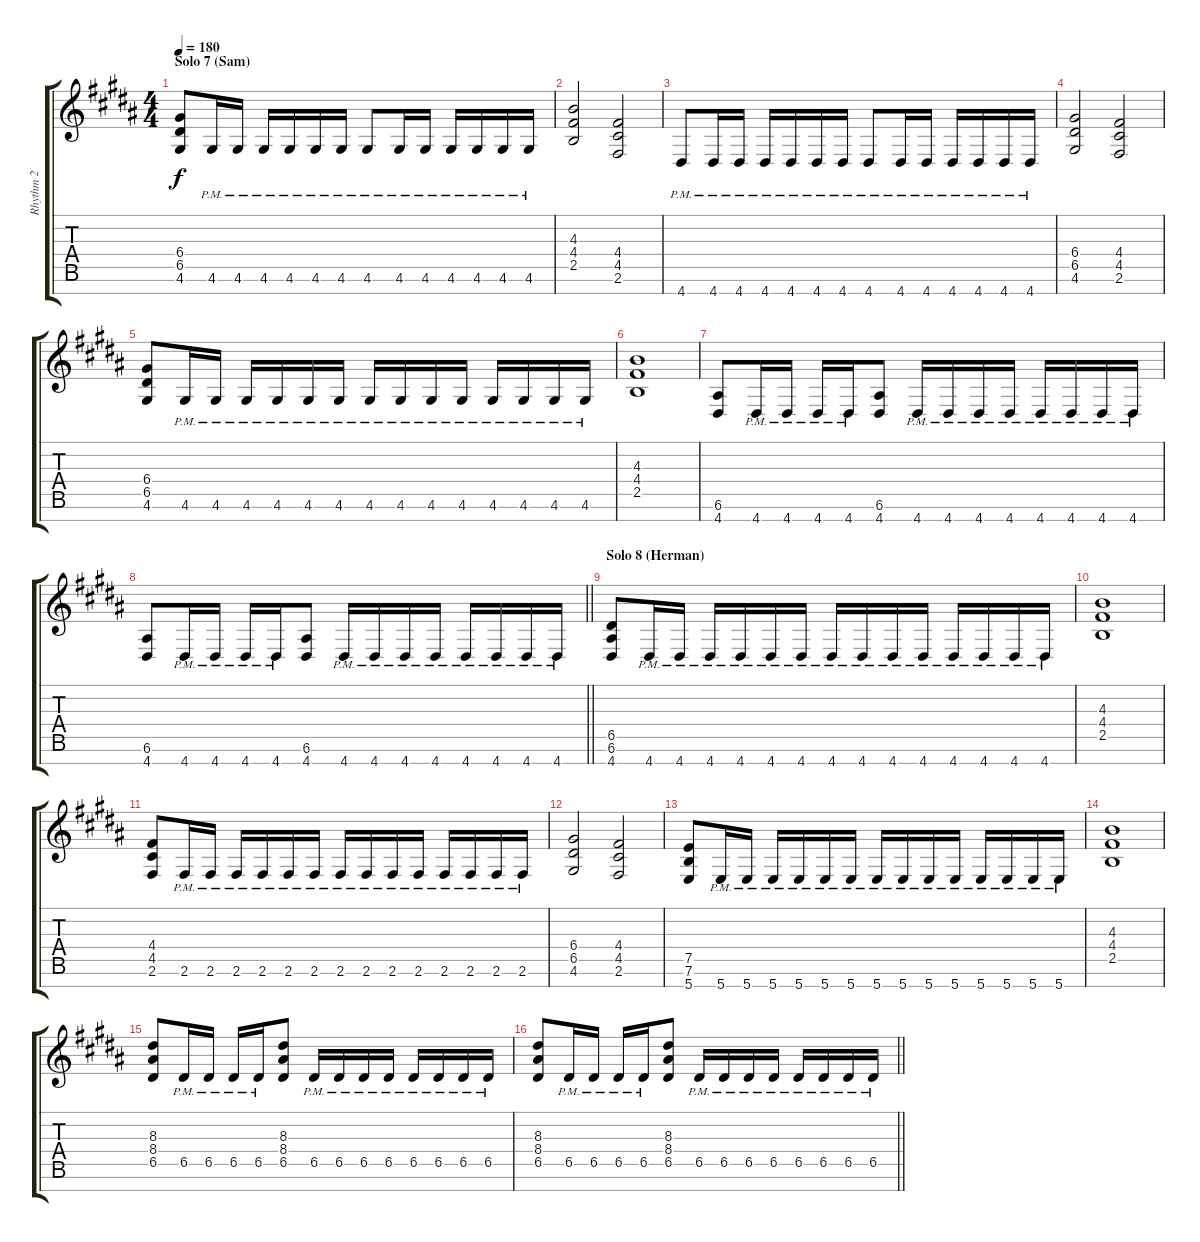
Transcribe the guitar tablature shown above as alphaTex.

\track ("Rhythm 2" "Rhythm 2") {instrument distortionguitar}
\staff {score tabs}
\tuning (E4 B3 G3 D3 A2 E2 B1) {hide}
\ts (4 4)
\section ("" "Solo 7 (Sam)")
\tempo 180
\clef g2
\ks g#minor
(6.4 6.5 4.6).8{dy f} 4.6{pm}.16 4.6{pm}.16 4.6{pm}.16 4.6{pm}.16 4.6{pm}.16 4.6{pm}.16 4.6{pm}.8 4.6{pm}.16 4.6{pm}.16 4.6{pm}.16 4.6{pm}.16 4.6{pm}.16 4.6{pm}.16 |
(4.3 4.4 2.5).2 (4.4 4.5 2.6).2 |
4.7{pm}.8 4.7{pm}.16 4.7{pm}.16 4.7{pm}.16 4.7{pm}.16 4.7{pm}.16 4.7{pm}.16 4.7{pm}.8 4.7{pm}.16 4.7{pm}.16 4.7{pm}.16 4.7{pm}.16 4.7{pm}.16 4.7{pm}.16 |
(6.4 6.5 4.6).2 (4.4 4.5 2.6).2 |
(6.4 6.5 4.6).8 4.6{pm}.16 4.6{pm}.16 4.6{pm}.16 4.6{pm}.16 4.6{pm}.16 4.6{pm}.16 4.6{pm}.16 4.6{pm}.16 4.6{pm}.16 4.6{pm}.16 4.6{pm}.16 4.6{pm}.16 4.6{pm}.16 4.6{pm}.16 |
(4.3 4.4 2.5).1 |
(6.6 4.7).8 4.7{pm}.16 4.7{pm}.16 4.7{pm}.16 4.7{pm}.16 (6.6 4.7).8 4.7{pm}.16 4.7{pm}.16 4.7{pm}.16 4.7{pm}.16 4.7{pm}.16 4.7{pm}.16 4.7{pm}.16 4.7{pm}.16 |
\barLineRight lightlight
(6.6 4.7).8 4.7{pm}.16 4.7{pm}.16 4.7{pm}.16 4.7{pm}.16 (6.6 4.7).8 4.7{pm}.16 4.7{pm}.16 4.7{pm}.16 4.7{pm}.16 4.7{pm}.16 4.7{pm}.16 4.7{pm}.16 4.7{pm}.16 |
\section ("" "Solo 8 (Herman)")
(6.5 6.6 4.7).8 4.7{pm}.16 4.7{pm}.16 4.7{pm}.16 4.7{pm}.16 4.7{pm}.16 4.7{pm}.16 4.7{pm}.16 4.7{pm}.16 4.7{pm}.16 4.7{pm}.16 4.7{pm}.16 4.7{pm}.16 4.7{pm}.16 4.7{pm}.16 |
(4.3 4.4 2.5).1 |
(4.4 4.5 2.6).8 2.6{pm}.16 2.6{pm}.16 2.6{pm}.16 2.6{pm}.16 2.6{pm}.16 2.6{pm}.16 2.6{pm}.16 2.6{pm}.16 2.6{pm}.16 2.6{pm}.16 2.6{pm}.16 2.6{pm}.16 2.6{pm}.16 2.6{pm}.16 |
(6.4 6.5 4.6).2 (4.4 4.5 2.6).2 |
(7.5 7.6 5.7).8 5.7{pm}.16 5.7{pm}.16 5.7{pm}.16 5.7{pm}.16 5.7{pm}.16 5.7{pm}.16 5.7{pm}.16 5.7{pm}.16 5.7{pm}.16 5.7{pm}.16 5.7{pm}.16 5.7{pm}.16 5.7{pm}.16 5.7{pm}.16 |
(4.3 4.4 2.5).1 |
(8.3 8.4 6.5).8 6.5{pm}.16 6.5{pm}.16 6.5{pm}.16 6.5{pm}.16 (8.3 8.4 6.5).8 6.5{pm}.16 6.5{pm}.16 6.5{pm}.16 6.5{pm}.16 6.5{pm}.16 6.5{pm}.16 6.5{pm}.16 6.5{pm}.16 |
\barLineRight lightlight
(8.3 8.4 6.5).8 6.5{pm}.16 6.5{pm}.16 6.5{pm}.16 6.5{pm}.16 (8.3 8.4 6.5).8 6.5{pm}.16 6.5{pm}.16 6.5{pm}.16 6.5{pm}.16 6.5{pm}.16 6.5{pm}.16 6.5{pm}.16 6.5{pm}.16
